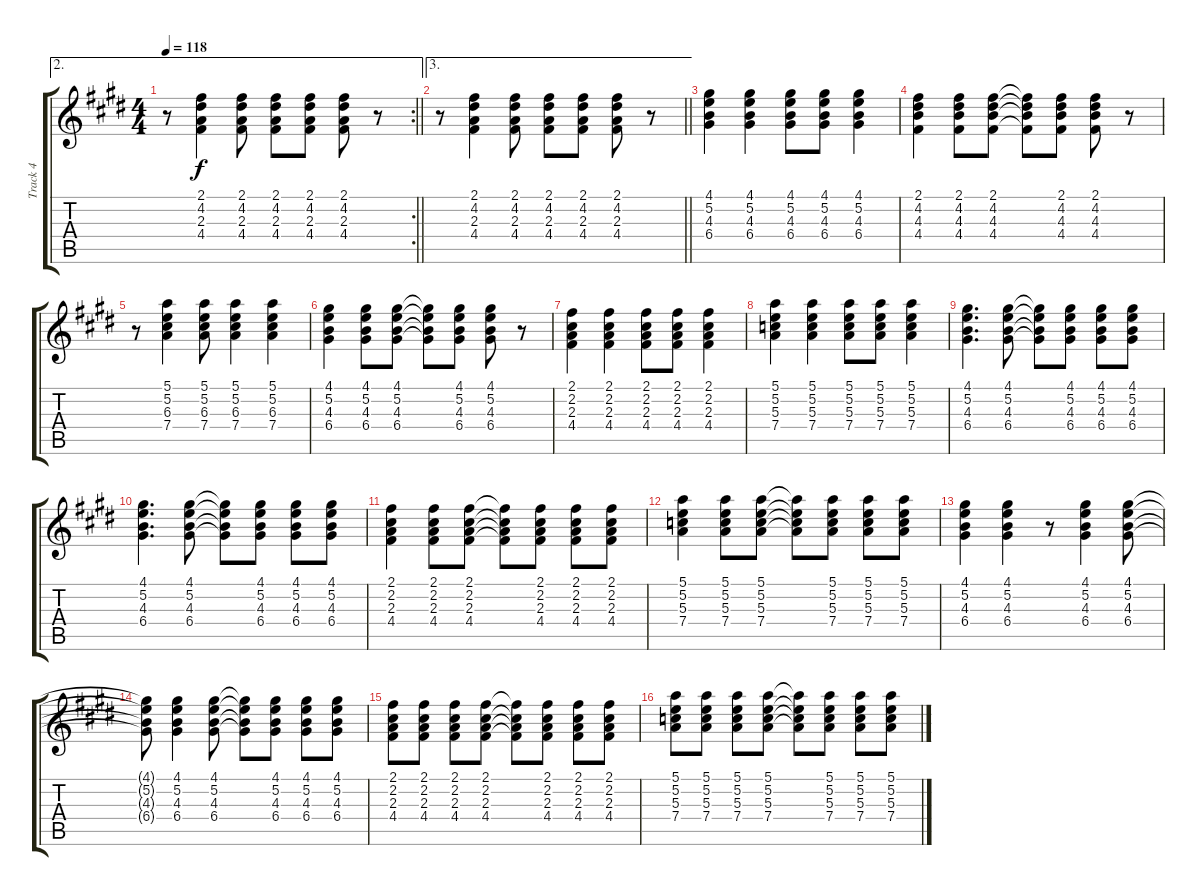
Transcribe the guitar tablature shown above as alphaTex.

\track ("Track 4" "Track 4") {instrument acousticguitarsteel}
\staff {score tabs}
\tuning (E4 B3 G3 D3 A2 E2) {hide}
\ae 2
\rc 2
\ts (4 4)
\tempo 118
\clef g2
\barLineRight lightlight
\ks e
r.8{dy f} (2.1 4.2 2.3 4.4).4 (2.1 4.2 2.3 4.4).8 (2.1 4.2 2.3 4.4).8 (2.1 4.2 2.3 4.4).8 (2.1 4.2 2.3 4.4).8 r.8 |
\ae 3
\barLineRight lightlight
r.8 (2.1 4.2 2.3 4.4).4 (2.1 4.2 2.3 4.4).8 (2.1 4.2 2.3 4.4).8 (2.1 4.2 2.3 4.4).8 (2.1 4.2 2.3 4.4).8 r.8 |
(4.1 5.2 4.3 6.4).4 (4.1 5.2 4.3 6.4).4 (4.1 5.2 4.3 6.4).8 (4.1 5.2 4.3 6.4).8 (4.1 5.2 4.3 6.4).4 |
(2.1 4.2 4.3 4.4).4 (2.1 4.2 4.3 4.4).8 (2.1 4.2 4.3 4.4).8 (2.1{t} 4.2{t} 4.3{t} 4.4{t}).8 (2.1 4.2 4.3 4.4).8 (2.1 4.2 4.3 4.4).8 r.8 |
r.8 (5.1 5.2 6.3 7.4).4 (5.1 5.2 6.3 7.4).8 (5.1 5.2 6.3 7.4).4 (5.1 5.2 6.3 7.4).4 |
(4.1 5.2 4.3 6.4).4 (4.1 5.2 4.3 6.4).8 (4.1 5.2 4.3 6.4).8 (4.1{t} 5.2{t} 4.3{t} 6.4{t}).8 (4.1 5.2 4.3 6.4).8 (4.1 5.2 4.3 6.4).8 r.8 |
(2.1 2.2 2.3 4.4).4 (2.1 2.2 2.3 4.4).4 (2.1 2.2 2.3 4.4).8 (2.1 2.2 2.3 4.4).8 (2.1 2.2 2.3 4.4).4 |
(5.1 5.2 5.3 7.4).4 (5.1 5.2 5.3 7.4).4 (5.1 5.2 5.3 7.4).8 (5.1 5.2 5.3 7.4).8 (5.1 5.2 5.3 7.4).4 |
(4.1 5.2 4.3 6.4).4{d} (4.1 5.2 4.3 6.4).8 (4.1{t} 5.2{t} 4.3{t} 6.4{t}).8 (4.1 5.2 4.3 6.4).8 (4.1 5.2 4.3 6.4).8 (4.1 5.2 4.3 6.4).8 |
(4.1 5.2 4.3 6.4).4{d} (4.1 5.2 4.3 6.4).8 (4.1{t} 5.2{t} 4.3{t} 6.4{t}).8 (4.1 5.2 4.3 6.4).8 (4.1 5.2 4.3 6.4).8 (4.1 5.2 4.3 6.4).8 |
(2.1 2.2 2.3 4.4).4 (2.1 2.2 2.3 4.4).8 (2.1 2.2 2.3 4.4).8 (2.1{t} 2.2{t} 2.3{t} 4.4{t}).8 (2.1 2.2 2.3 4.4).8 (2.1 2.2 2.3 4.4).8 (2.1 2.2 2.3 4.4).8 |
(5.1 5.2 5.3 7.4).4 (5.1 5.2 5.3 7.4).8 (5.1 5.2 5.3 7.4).8 (5.1{t} 5.2{t} 5.3{t} 7.4{t}).8 (5.1 5.2 5.3 7.4).8 (5.1 5.2 5.3 7.4).8 (5.1 5.2 5.3 7.4).8 |
(4.1 5.2 4.3 6.4).4 (4.1 5.2 4.3 6.4).4 r.8 (4.1 5.2 4.3 6.4).4 (4.1 5.2 4.3 6.4).8 |
(4.1{t} 5.2{t} 4.3{t} 6.4{t}).8 (4.1 5.2 4.3 6.4).4 (4.1 5.2 4.3 6.4).8 (4.1{t} 5.2{t} 4.3{t} 6.4{t}).8 (4.1 5.2 4.3 6.4).8 (4.1 5.2 4.3 6.4).8 (4.1 5.2 4.3 6.4).8 |
(2.1 2.2 2.3 4.4).8 (2.1 2.2 2.3 4.4).8 (2.1 2.2 2.3 4.4).8 (2.1 2.2 2.3 4.4).8 (2.1{t} 2.2{t} 2.3{t} 4.4{t}).8 (2.1 2.2 2.3 4.4).8 (2.1 2.2 2.3 4.4).8 (2.1 2.2 2.3 4.4).8 |
(5.1 5.2 5.3 7.4).8 (5.1 5.2 5.3 7.4).8 (5.1 5.2 5.3 7.4).8 (5.1 5.2 5.3 7.4).8 (5.1{t} 5.2{t} 5.3{t} 7.4{t}).8 (5.1 5.2 5.3 7.4).8 (5.1 5.2 5.3 7.4).8 (5.1 5.2 5.3 7.4).8
